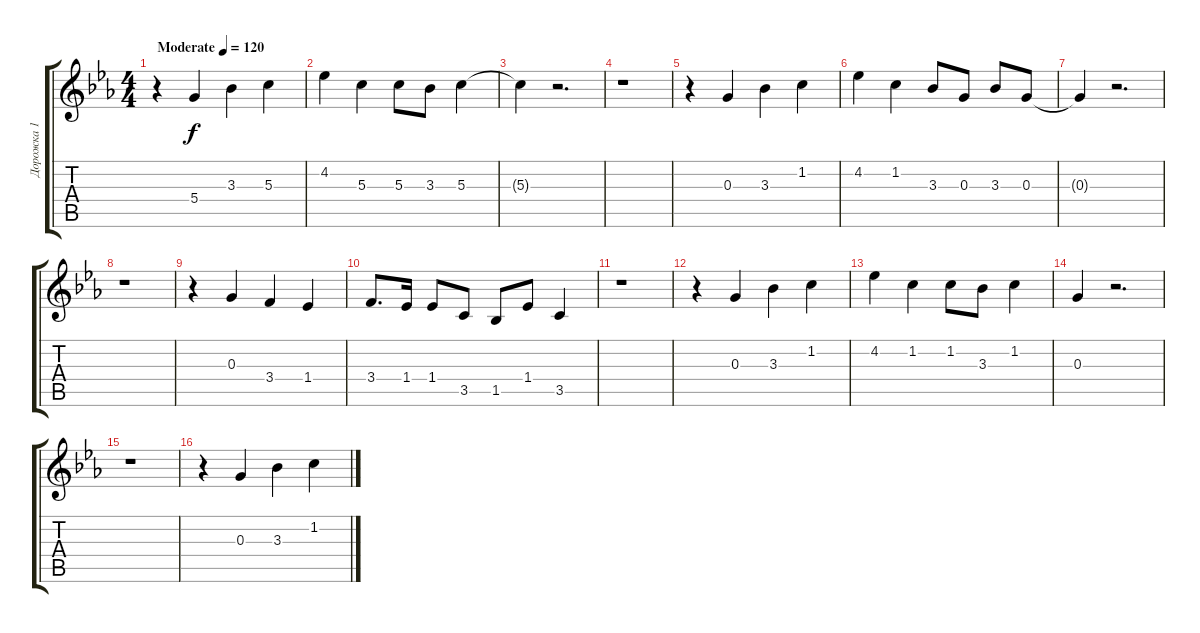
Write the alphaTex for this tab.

\track ("Дорожка 1" "Дорожка 1") {instrument acousticguitarsteel}
\staff {score tabs}
\tuning (E4 B3 G3 D3 A2 E2) {hide}
\ts (4 4)
\tempo (120 "Moderate")
\clef g2
\ks cminor
r.4{dy f instrument acousticguitarsteel} 5.4.4 3.3.4 5.3.4 |
4.2.4 5.3.4 5.3.8 3.3.8 5.3.4 |
5.3{t}.4 r.2{d} |
r.1 |
r.4 0.3.4 3.3.4 1.2.4 |
4.2.4 1.2.4 3.3.8 0.3.8 3.3.8 0.3.8 |
0.3{t}.4 r.2{d} |
r.1 |
r.4 0.3.4 3.4.4 1.4.4 |
3.4.8{d} 1.4.16 1.4.8 3.5.8 1.5.8 1.4.8 3.5.4 |
r.1 |
r.4 0.3.4 3.3.4 1.2.4 |
4.2.4 1.2.4 1.2.8 3.3.8 1.2.4 |
0.3.4 r.2{d} |
r.1 |
r.4 0.3.4 3.3.4 1.2.4
